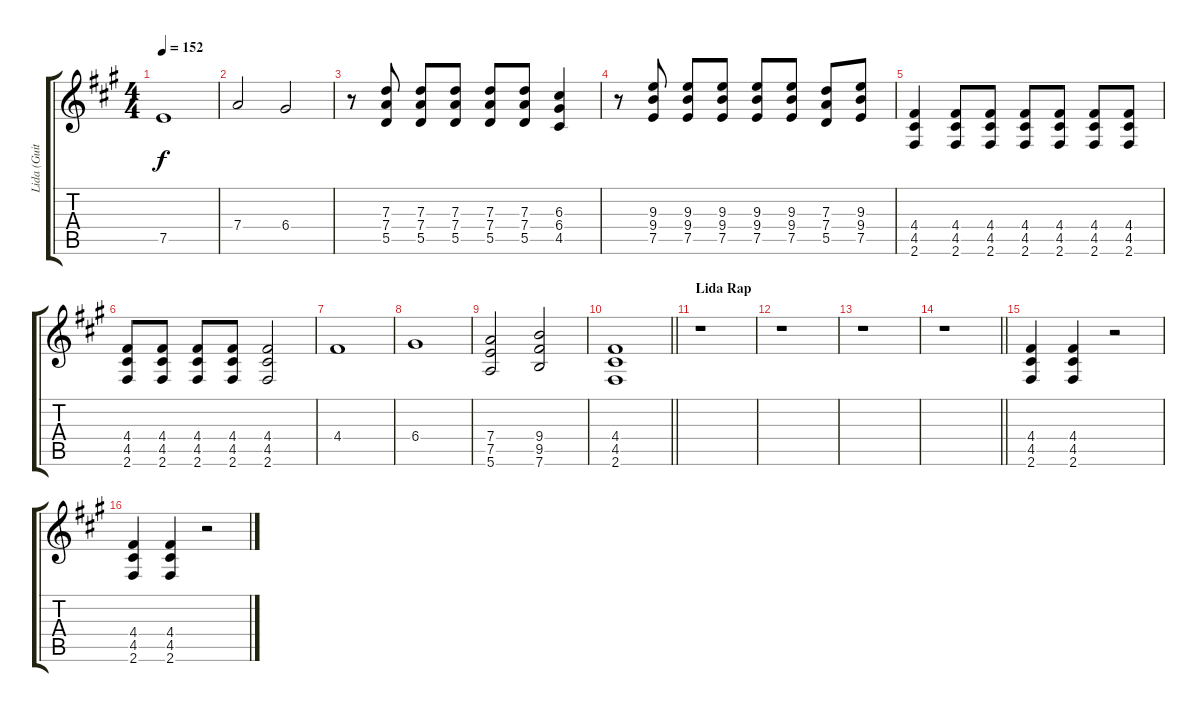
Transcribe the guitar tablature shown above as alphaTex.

\track ("Lida (Guitar)" "Lida (Guit") {instrument distortionguitar}
\staff {score tabs}
\tuning (E4 B3 G3 D3 A2 E2) {hide}
\ts (4 4)
\tempo 152
\clef g2
\ks f#minor
7.5.1{dy f} |
7.4.2 6.4.2 |
r.8 (7.3 7.4 5.5).8 (7.3 7.4 5.5).8 (7.3 7.4 5.5).8 (7.3 7.4 5.5).8 (7.3 7.4 5.5).8 (6.3 6.4 4.5).4 |
r.8 (9.3 9.4 7.5).8 (9.3 9.4 7.5).8 (9.3 9.4 7.5).8 (9.3 9.4 7.5).8 (9.3 9.4 7.5).8 (7.3 7.4 5.5).8 (9.3 9.4 7.5).8 |
(4.4 4.5 2.6).4 (4.4 4.5 2.6).8 (4.4 4.5 2.6).8 (4.4 4.5 2.6).8 (4.4 4.5 2.6).8 (4.4 4.5 2.6).8 (4.4 4.5 2.6).8 |
(4.4 4.5 2.6).8 (4.4 4.5 2.6).8 (4.4 4.5 2.6).8 (4.4 4.5 2.6).8 (4.4 4.5 2.6).2 |
4.4.1 |
6.4.1 |
(7.4 7.5 5.6).2 (9.4 9.5 7.6).2 |
\barLineRight lightlight
(4.4 4.5 2.6).1 |
\section ("" "Lida Rap")
r.1 |
r.1 |
r.1 |
\barLineRight lightlight
r.1 |
(4.4 4.5 2.6).4 (4.4 4.5 2.6).4 r.2 |
(4.4 4.5 2.6).4 (4.4 4.5 2.6).4 r.2
